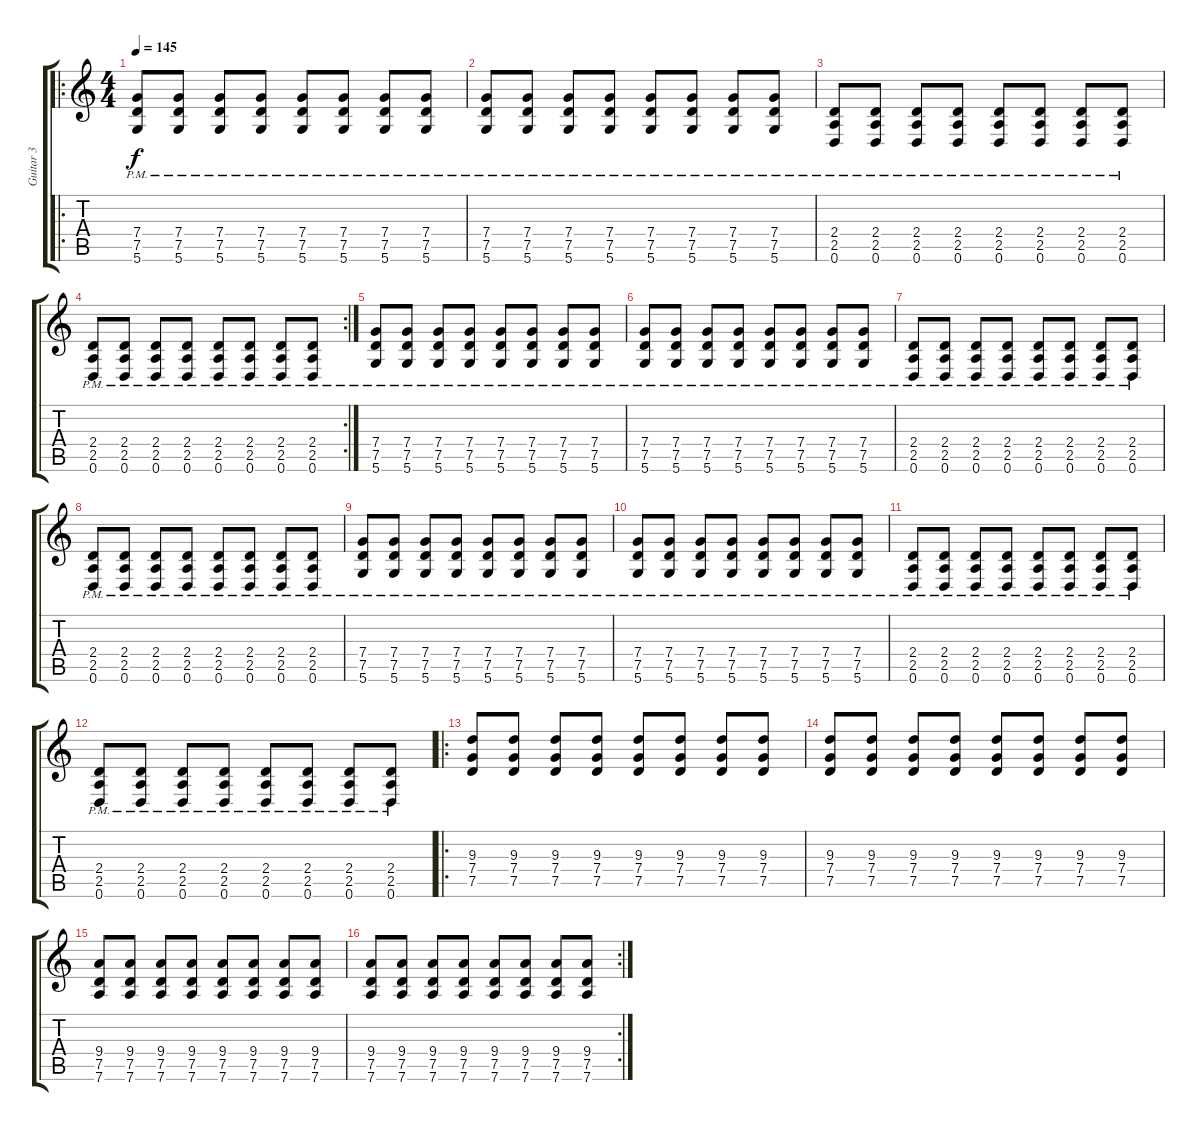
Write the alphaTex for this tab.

\track ("Guitar 3" "Guitar 3") {instrument distortionguitar}
\staff {score tabs}
\tuning (D4 A3 F3 C3 G2 D2) {hide}
\ro
\ts (4 4)
\tempo 145
\clef g2
\ks c
(7.4{pm} 7.5{pm} 5.6{pm}).8{dy f} (7.4{pm} 7.5{pm} 5.6{pm}).8 (7.4{pm} 7.5{pm} 5.6{pm}).8 (7.4{pm} 7.5{pm} 5.6{pm}).8 (7.4{pm} 7.5{pm} 5.6{pm}).8 (7.4{pm} 7.5{pm} 5.6{pm}).8 (7.4{pm} 7.5{pm} 5.6{pm}).8 (7.4{pm} 7.5{pm} 5.6{pm}).8 |
(7.4{pm} 7.5{pm} 5.6{pm}).8 (7.4{pm} 7.5{pm} 5.6{pm}).8 (7.4{pm} 7.5{pm} 5.6{pm}).8 (7.4{pm} 7.5{pm} 5.6{pm}).8 (7.4{pm} 7.5{pm} 5.6{pm}).8 (7.4{pm} 7.5{pm} 5.6{pm}).8 (7.4{pm} 7.5{pm} 5.6{pm}).8 (7.4{pm} 7.5{pm} 5.6{pm}).8 |
(2.4{pm} 2.5{pm} 0.6{pm}).8 (2.4{pm} 2.5{pm} 0.6{pm}).8 (2.4{pm} 2.5{pm} 0.6{pm}).8 (2.4{pm} 2.5{pm} 0.6{pm}).8 (2.4{pm} 2.5{pm} 0.6{pm}).8 (2.4{pm} 2.5{pm} 0.6{pm}).8 (2.4{pm} 2.5{pm} 0.6{pm}).8 (2.4{pm} 2.5{pm} 0.6{pm}).8 |
\rc 2
(2.4{pm} 2.5{pm} 0.6{pm}).8 (2.4{pm} 2.5{pm} 0.6{pm}).8 (2.4{pm} 2.5{pm} 0.6{pm}).8 (2.4{pm} 2.5{pm} 0.6{pm}).8 (2.4{pm} 2.5{pm} 0.6{pm}).8 (2.4{pm} 2.5{pm} 0.6{pm}).8 (2.4{pm} 2.5{pm} 0.6{pm}).8 (2.4{pm} 2.5{pm} 0.6{pm}).8 |
(7.4{pm} 7.5{pm} 5.6{pm}).8 (7.4{pm} 7.5{pm} 5.6{pm}).8 (7.4{pm} 7.5{pm} 5.6{pm}).8 (7.4{pm} 7.5{pm} 5.6{pm}).8 (7.4{pm} 7.5{pm} 5.6{pm}).8 (7.4{pm} 7.5{pm} 5.6{pm}).8 (7.4{pm} 7.5{pm} 5.6{pm}).8 (7.4{pm} 7.5{pm} 5.6{pm}).8 |
(7.4{pm} 7.5{pm} 5.6{pm}).8 (7.4{pm} 7.5{pm} 5.6{pm}).8 (7.4{pm} 7.5{pm} 5.6{pm}).8 (7.4{pm} 7.5{pm} 5.6{pm}).8 (7.4{pm} 7.5{pm} 5.6{pm}).8 (7.4{pm} 7.5{pm} 5.6{pm}).8 (7.4{pm} 7.5{pm} 5.6{pm}).8 (7.4{pm} 7.5{pm} 5.6{pm}).8 |
(2.4{pm} 2.5{pm} 0.6{pm}).8 (2.4{pm} 2.5{pm} 0.6{pm}).8 (2.4{pm} 2.5{pm} 0.6{pm}).8 (2.4{pm} 2.5{pm} 0.6{pm}).8 (2.4{pm} 2.5{pm} 0.6{pm}).8 (2.4{pm} 2.5{pm} 0.6{pm}).8 (2.4{pm} 2.5{pm} 0.6{pm}).8 (2.4{pm} 2.5{pm} 0.6{pm}).8 |
(2.4{pm} 2.5{pm} 0.6{pm}).8 (2.4{pm} 2.5{pm} 0.6{pm}).8 (2.4{pm} 2.5{pm} 0.6{pm}).8 (2.4{pm} 2.5{pm} 0.6{pm}).8 (2.4{pm} 2.5{pm} 0.6{pm}).8 (2.4{pm} 2.5{pm} 0.6{pm}).8 (2.4{pm} 2.5{pm} 0.6{pm}).8 (2.4{pm} 2.5{pm} 0.6{pm}).8 |
(7.4{pm} 7.5{pm} 5.6{pm}).8 (7.4{pm} 7.5{pm} 5.6{pm}).8 (7.4{pm} 7.5{pm} 5.6{pm}).8 (7.4{pm} 7.5{pm} 5.6{pm}).8 (7.4{pm} 7.5{pm} 5.6{pm}).8 (7.4{pm} 7.5{pm} 5.6{pm}).8 (7.4{pm} 7.5{pm} 5.6{pm}).8 (7.4{pm} 7.5{pm} 5.6{pm}).8 |
(7.4{pm} 7.5{pm} 5.6{pm}).8 (7.4{pm} 7.5{pm} 5.6{pm}).8 (7.4{pm} 7.5{pm} 5.6{pm}).8 (7.4{pm} 7.5{pm} 5.6{pm}).8 (7.4{pm} 7.5{pm} 5.6{pm}).8 (7.4{pm} 7.5{pm} 5.6{pm}).8 (7.4{pm} 7.5{pm} 5.6{pm}).8 (7.4{pm} 7.5{pm} 5.6{pm}).8 |
(2.4{pm} 2.5{pm} 0.6{pm}).8 (2.4{pm} 2.5{pm} 0.6{pm}).8 (2.4{pm} 2.5{pm} 0.6{pm}).8 (2.4{pm} 2.5{pm} 0.6{pm}).8 (2.4{pm} 2.5{pm} 0.6{pm}).8 (2.4{pm} 2.5{pm} 0.6{pm}).8 (2.4{pm} 2.5{pm} 0.6{pm}).8 (2.4{pm} 2.5{pm} 0.6{pm}).8 |
(2.4{pm} 2.5{pm} 0.6{pm}).8 (2.4{pm} 2.5{pm} 0.6{pm}).8 (2.4{pm} 2.5{pm} 0.6{pm}).8 (2.4{pm} 2.5{pm} 0.6{pm}).8 (2.4{pm} 2.5{pm} 0.6{pm}).8 (2.4{pm} 2.5{pm} 0.6{pm}).8 (2.4{pm} 2.5{pm} 0.6{pm}).8 (2.4{pm} 2.5{pm} 0.6{pm}).8 |
\ro
(9.3 7.4 7.5).8 (9.3 7.4 7.5).8 (9.3 7.4 7.5).8 (9.3 7.4 7.5).8 (9.3 7.4 7.5).8 (9.3 7.4 7.5).8 (9.3 7.4 7.5).8 (9.3 7.4 7.5).8 |
(9.3 7.4 7.5).8 (9.3 7.4 7.5).8 (9.3 7.4 7.5).8 (9.3 7.4 7.5).8 (9.3 7.4 7.5).8 (9.3 7.4 7.5).8 (9.3 7.4 7.5).8 (9.3 7.4 7.5).8 |
(9.4 7.5 7.6).8 (9.4 7.5 7.6).8 (9.4 7.5 7.6).8 (9.4 7.5 7.6).8 (9.4 7.5 7.6).8 (9.4 7.5 7.6).8 (9.4 7.5 7.6).8 (9.4 7.5 7.6).8 |
\rc 2
(9.4 7.5 7.6).8 (9.4 7.5 7.6).8 (9.4 7.5 7.6).8 (9.4 7.5 7.6).8 (9.4 7.5 7.6).8 (9.4 7.5 7.6).8 (9.4 7.5 7.6).8 (9.4 7.5 7.6).8
